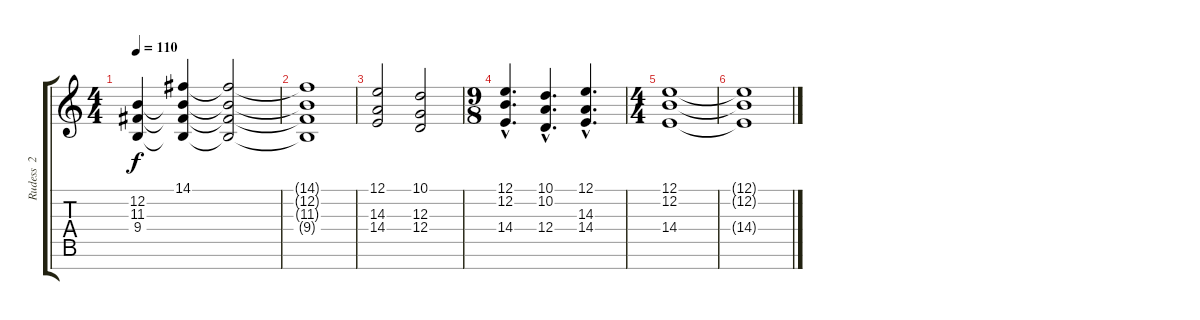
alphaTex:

\track ("Rudess  2" "Rudess  2") {instrument brightacousticpiano}
\staff {score tabs}
\tuning (E4 B3 G3 D3 A2 E2 B1) {hide}
\ts (4 4)
\tempo 110
\clef g2
\ks c
(12.2 11.3 9.4).4{dy f instrument percussiveorgan} (14.1 12.2{t} 11.3{t} 9.4{t}).4 (14.1{t} 12.2{t} 11.3{t} 9.4{t}).2 |
(14.1{t} 12.2{t} 11.3{t} 9.4{t}).1 |
(12.1 14.3 14.4).2 (10.1 12.3 12.4).2 |
\ts (9 8)
(12.1{hac} 12.2{hac} 14.4{hac}).4{d} (10.1{hac} 10.2{hac} 12.4{hac}).4{d} (12.1{hac} 14.3{hac} 14.4{hac}).4{d} |
\ts (4 4)
(12.1 12.2 14.4).1 |
(12.1{t} 12.2{t} 14.4{t}).1
